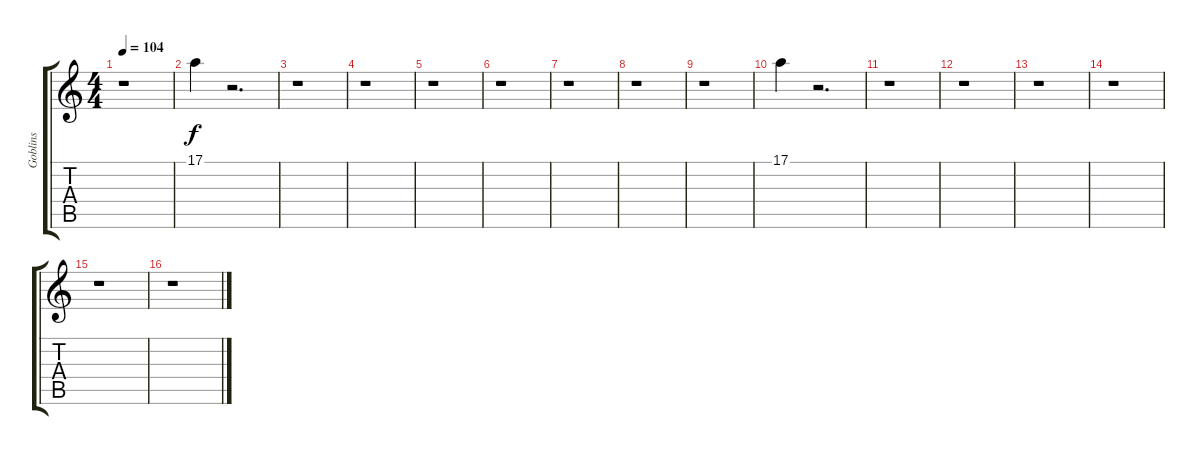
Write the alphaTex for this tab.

\track ("Goblins" "Goblins") {instrument fx6goblins}
\staff {score tabs}
\tuning (E4 B3 G3 D3 A2 E2) {hide}
\ts (4 4)
\tempo 104
\clef g2
\ks c
r.1{dy f} |
17.1.4 r.2{d} |
r.1 |
r.1 |
r.1 |
r.1 |
r.1 |
r.1 |
r.1 |
17.1.4 r.2{d} |
r.1 |
r.1 |
r.1 |
r.1 |
r.1 |
r.1
